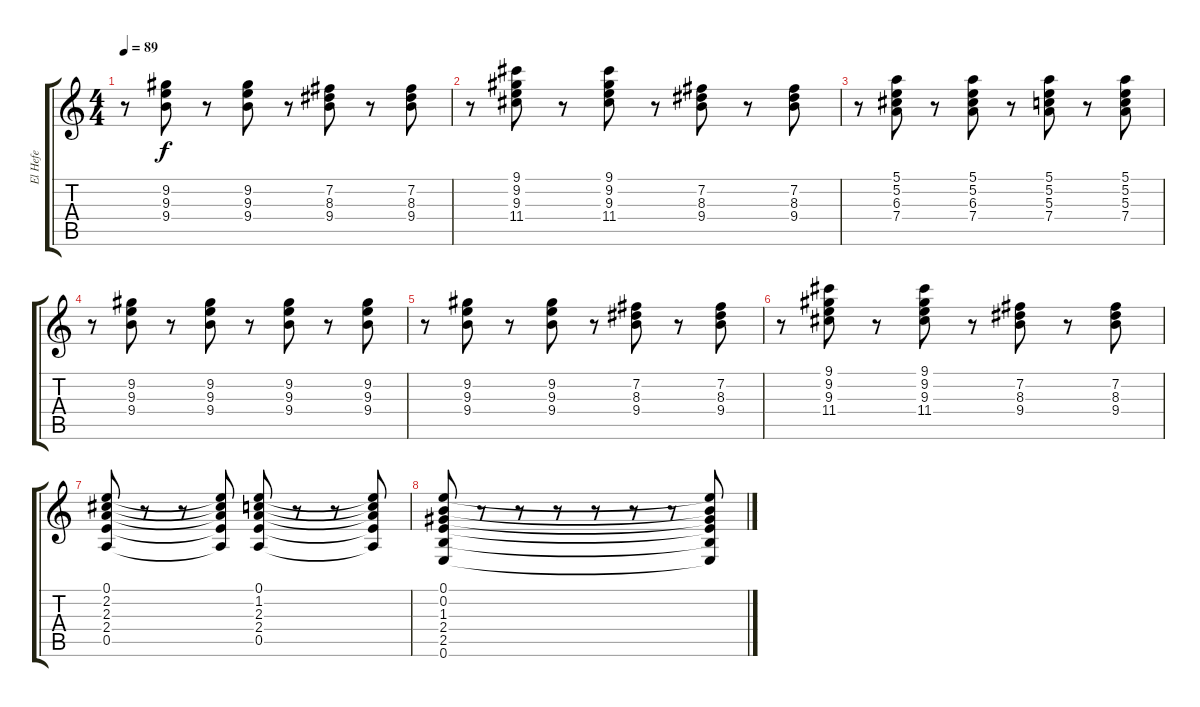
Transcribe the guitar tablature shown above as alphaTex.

\track ("El Hefe" "El Hefe") {instrument overdrivenguitar}
\staff {score tabs}
\tuning (E4 B3 G3 D3 A2 E2) {hide}
\ts (4 4)
\tempo 89
\clef g2
\ks c
r.8{dy f instrument electricguitarclean} (9.2 9.3 9.4).8 r.8 (9.2 9.3 9.4).8 r.8 (7.2 8.3 9.4).8 r.8 (7.2 8.3 9.4).8 |
r.8 (9.1 9.2 9.3 11.4).8 r.8 (9.1 9.2 9.3 11.4).8 r.8 (7.2 8.3 9.4).8 r.8 (7.2 8.3 9.4).8 |
r.8 (5.1 5.2 6.3 7.4).8 r.8 (5.1 5.2 6.3 7.4).8 r.8 (5.1 5.2 5.3 7.4).8 r.8 (5.1 5.2 5.3 7.4).8 |
r.8 (9.2 9.3 9.4).8 r.8 (9.2 9.3 9.4).8 r.8 (9.2 9.3 9.4).8 r.8 (9.2 9.3 9.4).8 |
r.8{instrument electricguitarclean} (9.2 9.3 9.4).8 r.8 (9.2 9.3 9.4).8 r.8 (7.2 8.3 9.4).8 r.8 (7.2 8.3 9.4).8 |
r.8 (9.1 9.2 9.3 11.4).8 r.8 (9.1 9.2 9.3 11.4).8 r.8 (7.2 8.3 9.4).8 r.8 (7.2 8.3 9.4).8 |
(0.1 2.2 2.3 2.4 0.5).8{instrument electricguitarclean} r.8 r.8 (0.1{t} 2.2{t} 2.3{t} 2.4{t} 0.5{t}).8 (0.1 1.2 2.3 2.4 0.5).8 r.8 r.8 (0.1{t} 1.2{t} 2.3{t} 2.4{t} 0.5{t}).8 |
(0.1 0.2 1.3 2.4 2.5 0.6).8 r.8 r.8 r.8 r.8 r.8 r.8 (0.1{t} 0.2{t} 1.3{t} 2.4{t} 2.5{t} 0.6{t}).8
